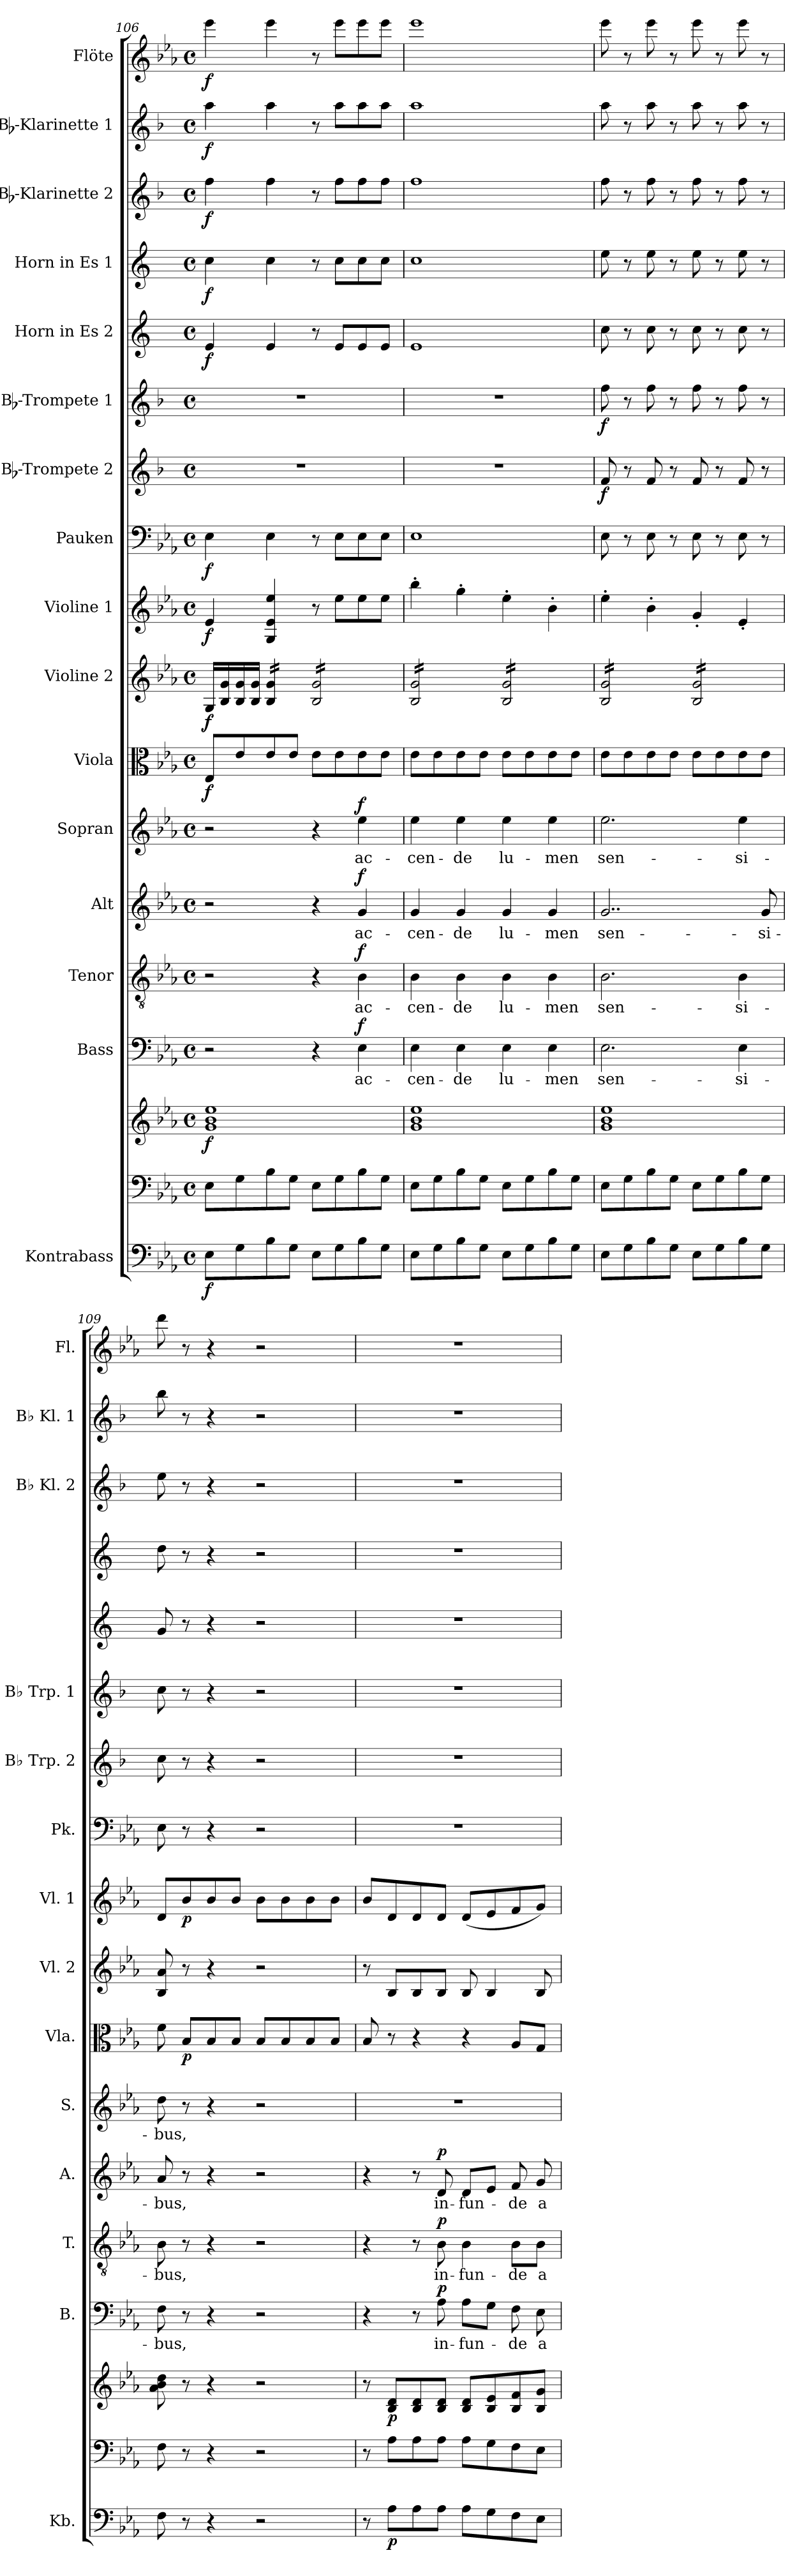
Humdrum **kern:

**kern	**dynam	**kern	**kern	**dynam	**kern	**text	**dynam	**kern	**text	**dynam	**kern	**text	**dynam	**kern	**text	**dynam	**kern	**dynam	**kern	**dynam	**kern	**dynam	**kern	**dynam	**kern	**dynam	**kern	**dynam	**kern	**dynam	**kern	**dynam	**kern	**dynam	**kern	**dynam	**kern	**dynam
*part17	*part17	*part16	*part16	*part16	*part15	*part15	*part15	*part14	*part14	*part14	*part13	*part13	*part13	*part12	*part12	*part12	*part11	*part11	*part10	*part10	*part9	*part9	*part8	*part8	*part7	*part7	*part6	*part6	*part5	*part5	*part4	*part4	*part3	*part3	*part2	*part2	*part1	*part1
*staff18	*staff18	*staff17	*staff16	*staff16/17	*staff15	*staff15	*staff15	*staff14	*staff14	*staff14	*staff13	*staff13	*staff13	*staff12	*staff12	*staff12	*staff11	*staff11	*staff10	*staff10	*staff9	*staff9	*staff8	*staff8	*staff7	*staff7	*staff6	*staff6	*staff5	*staff5	*staff4	*staff4	*staff3	*staff3	*staff2	*staff2	*staff1	*staff1
*I"Kontrabass	*	*	*	*	*I"Bass	*	*	*I"Tenor	*	*	*I"Alt	*	*	*I"Sopran	*	*	*I"Viola	*	*I"Violine 2	*	*I"Violine 1	*	*I"Pauken	*	*I"Bb-Trompete 2	*	*I"Bb-Trompete 1	*	*I"Horn in Es 2	*	*I"Horn in Es 1	*	*I"Bb-Klarinette 2	*	*I"Bb-Klarinette 1	*	*I"Flöte	*
*I'Kb.	*	*	*	*	*I'B.	*	*	*I'T.	*	*	*I'A.	*	*	*I'S.	*	*	*I'Vla.	*	*I'Vl. 2	*	*I'Vl. 1	*	*I'Pk.	*	*I'Bb Trp. 2	*	*I'Bb Trp. 1	*	*	*	*	*	*I'Bb Kl. 2	*	*I'Bb Kl. 1	*	*I'Fl.	*
*clefF4	*	*clefF4	*clefG2	*	*clefF4	*	*	*clefGv2	*	*	*clefG2	*	*	*clefG2	*	*	*clefC3	*	*clefG2	*	*clefG2	*	*clefF4	*	*clefG2	*	*clefG2	*	*clefG2	*	*clefG2	*	*clefG2	*	*clefG2	*	*clefG2	*
*ITrd7c12	*	*	*	*	*	*	*	*	*	*	*	*	*	*	*	*	*	*	*	*	*	*	*	*	*ITrd1c2	*	*ITrd1c2	*	*ITrd5c9	*	*ITrd5c9	*	*ITrd1c2	*	*ITrd1c2	*	*	*
*k[b-e-a-]	*	*k[b-e-a-]	*k[b-e-a-]	*	*k[b-e-a-]	*	*	*k[b-e-a-]	*	*	*k[b-e-a-]	*	*	*k[b-e-a-]	*	*	*k[b-e-a-]	*	*k[b-e-a-]	*	*k[b-e-a-]	*	*k[b-e-a-]	*	*k[b-e-a-]	*	*k[b-e-a-]	*	*k[b-e-a-]	*	*k[b-e-a-]	*	*k[b-e-a-]	*	*k[b-e-a-]	*	*k[b-e-a-]	*
*E-:	*	*E-:	*E-:	*	*E-:	*	*	*E-:	*	*	*E-:	*	*	*E-:	*	*	*E-:	*	*E-:	*	*E-:	*	*E-:	*	*E-:	*	*E-:	*	*E-:	*	*E-:	*	*E-:	*	*E-:	*	*E-:	*
*M4/4	*	*M4/4	*M4/4	*	*M4/4	*	*	*M4/4	*	*	*M4/4	*	*	*M4/4	*	*	*M4/4	*	*M4/4	*	*M4/4	*	*M4/4	*	*M4/4	*	*M4/4	*	*M4/4	*	*M4/4	*	*M4/4	*	*M4/4	*	*M4/4	*
*met(c)	*	*met(c)	*met(c)	*	*met(c)	*	*	*met(c)	*	*	*met(c)	*	*	*met(c)	*	*	*met(c)	*	*met(c)	*	*met(c)	*	*met(c)	*	*met(c)	*	*met(c)	*	*met(c)	*	*met(c)	*	*met(c)	*	*met(c)	*	*met(c)	*
=106	=106	=106	=106	=106	=106	=106	=106	=106	=106	=106	=106	=106	=106	=106	=106	=106	=106	=106	=106	=106	=106	=106	=106	=106	=106	=106	=106	=106	=106	=106	=106	=106	=106	=106	=106	=106	=106	=106
!	!LO:DY:b	!	!	!LO:DY:b	!	!	!	!	!	!	!	!	!	!	!	!	!	!LO:DY:b	!	!LO:DY:b	!	!LO:DY:b	!	!LO:DY:b	!	!	!	!	!	!LO:DY:b	!	!LO:DY:b	!	!LO:DY:b	!	!LO:DY:b	!	!LO:DY:b
8EE-\L	f	8E-\L	1g 1b- 1ee-	f	2r	.	.	2r	.	.	2r	.	.	2r	.	.	8E-/L	f	16G/LL	f	4e-/	f	4E-\	f	1r	.	1r	.	4G/	f	4e-\	f	4ee-\	f	4gg\	f	4eee-\	f
.	.	.	.	.	.	.	.	.	.	.	.	.	.	.	.	.	.	.	16B-/ 16g/	.	.	.	.	.	.	.	.	.	.	.	.	.	.	.	.	.	.	.
8GG\	.	8G\	.	.	.	.	.	.	.	.	.	.	.	.	.	.	8e-/	.	16B-/ 16g/	.	.	.	.	.	.	.	.	.	.	.	.	.	.	.	.	.	.	.
.	.	.	.	.	.	.	.	.	.	.	.	.	.	.	.	.	.	.	16B-/ 16g/JJ	.	.	.	.	.	.	.	.	.	.	.	.	.	.	.	.	.	.	.
*	*	*	*	*	*	*	*	*	*	*	*	*	*	*	*	*	*	*	*tremolo	*	*	*	*	*	*	*	*	*	*	*	*	*	*	*	*	*	*	*
8BB-\	.	8B-\	.	.	.	.	.	.	.	.	.	.	.	.	.	.	8e-/	.	16B-/ 16g/LL	.	4G/ 4e-/ 4ee-/	.	4E-\	.	.	.	.	.	4G/	.	4e-\	.	4ee-\	.	4gg\	.	4eee-\	.
.	.	.	.	.	.	.	.	.	.	.	.	.	.	.	.	.	.	.	16B-/ 16g/	.	.	.	.	.	.	.	.	.	.	.	.	.	.	.	.	.	.	.
8GG\J	.	8G\J	.	.	.	.	.	.	.	.	.	.	.	.	.	.	8e-/J	.	16B-/ 16g/	.	.	.	.	.	.	.	.	.	.	.	.	.	.	.	.	.	.	.
.	.	.	.	.	.	.	.	.	.	.	.	.	.	.	.	.	.	.	16B-/ 16g/JJ	.	.	.	.	.	.	.	.	.	.	.	.	.	.	.	.	.	.	.
8EE-\L	.	8E-\L	.	.	4r	.	.	4r	.	.	4r	.	.	4r	.	.	8e-\L	.	16B-/ 16g/LL	.	8r	.	8r	.	.	.	.	.	8r	.	8r	.	8r	.	8r	.	8r	.
.	.	.	.	.	.	.	.	.	.	.	.	.	.	.	.	.	.	.	16B-/ 16g/	.	.	.	.	.	.	.	.	.	.	.	.	.	.	.	.	.	.	.
8GG\	.	8G\	.	.	.	.	.	.	.	.	.	.	.	.	.	.	8e-\	.	16B-/ 16g/	.	8ee-\L	.	8E-\L	.	.	.	.	.	8G/L	.	8e-\L	.	8ee-\L	.	8gg\L	.	8eee-\L	.
.	.	.	.	.	.	.	.	.	.	.	.	.	.	.	.	.	.	.	16B-/ 16g/	.	.	.	.	.	.	.	.	.	.	.	.	.	.	.	.	.	.	.
!	!	!	!	!	!	!LO:LY:b	!LO:DY:a	!	!LO:LY:b	!LO:DY:a	!	!LO:LY:b	!LO:DY:a	!	!LO:LY:b	!LO:DY:a	!	!	!	!	!	!	!	!	!	!	!	!	!	!	!	!	!	!	!	!	!	!
8BB-\	.	8B-\	.	.	4E-\	ac-	f	4B-\	ac-	f	4g/	ac-	f	4ee-\	ac-	f	8e-\	.	16B-/ 16g/	.	8ee-\	.	8E-\	.	.	.	.	.	8G/	.	8e-\	.	8ee-\	.	8gg\	.	8eee-\	.
.	.	.	.	.	.	.	.	.	.	.	.	.	.	.	.	.	.	.	16B-/ 16g/	.	.	.	.	.	.	.	.	.	.	.	.	.	.	.	.	.	.	.
8GG\J	.	8G\J	.	.	.	.	.	.	.	.	.	.	.	.	.	.	8e-\J	.	16B-/ 16g/	.	8ee-\J	.	8E-\J	.	.	.	.	.	8G/J	.	8e-\J	.	8ee-\J	.	8gg\J	.	8eee-\J	.
.	.	.	.	.	.	.	.	.	.	.	.	.	.	.	.	.	.	.	16B-/ 16g/JJ	.	.	.	.	.	.	.	.	.	.	.	.	.	.	.	.	.	.	.
=107	=107	=107	=107	=107	=107	=107	=107	=107	=107	=107	=107	=107	=107	=107	=107	=107	=107	=107	=107	=107	=107	=107	=107	=107	=107	=107	=107	=107	=107	=107	=107	=107	=107	=107	=107	=107	=107	=107
!	!	!	!	!	!	!LO:LY:b	!	!	!LO:LY:b	!	!	!LO:LY:b	!	!	!LO:LY:b	!	!	!	!	!	!	!	!	!	!	!	!	!	!	!	!	!	!	!	!	!	!	!
8EE-\L	.	8E-\L	1g 1b- 1ee-	.	4E-\	-cen-	.	4B-\	-cen-	.	4g/	-cen-	.	4ee-\	-cen-	.	8e-\L	.	16B-/ 16g/LL	.	4bb-'>\	.	1E-	.	1r	.	1r	.	1G	.	1e-	.	1ee-	.	1gg	.	1eee-	.
.	.	.	.	.	.	.	.	.	.	.	.	.	.	.	.	.	.	.	16B-/ 16g/	.	.	.	.	.	.	.	.	.	.	.	.	.	.	.	.	.	.	.
8GG\	.	8G\	.	.	.	.	.	.	.	.	.	.	.	.	.	.	8e-\	.	16B-/ 16g/	.	.	.	.	.	.	.	.	.	.	.	.	.	.	.	.	.	.	.
.	.	.	.	.	.	.	.	.	.	.	.	.	.	.	.	.	.	.	16B-/ 16g/	.	.	.	.	.	.	.	.	.	.	.	.	.	.	.	.	.	.	.
!	!	!	!	!	!	!LO:LY:b	!	!	!LO:LY:b	!	!	!LO:LY:b	!	!	!LO:LY:b	!	!	!	!	!	!	!	!	!	!	!	!	!	!	!	!	!	!	!	!	!	!	!
8BB-\	.	8B-\	.	.	4E-\	-de	.	4B-\	-de	.	4g/	-de	.	4ee-\	-de	.	8e-\	.	16B-/ 16g/	.	4gg'>\	.	.	.	.	.	.	.	.	.	.	.	.	.	.	.	.	.
.	.	.	.	.	.	.	.	.	.	.	.	.	.	.	.	.	.	.	16B-/ 16g/	.	.	.	.	.	.	.	.	.	.	.	.	.	.	.	.	.	.	.
8GG\J	.	8G\J	.	.	.	.	.	.	.	.	.	.	.	.	.	.	8e-\J	.	16B-/ 16g/	.	.	.	.	.	.	.	.	.	.	.	.	.	.	.	.	.	.	.
.	.	.	.	.	.	.	.	.	.	.	.	.	.	.	.	.	.	.	16B-/ 16g/JJ	.	.	.	.	.	.	.	.	.	.	.	.	.	.	.	.	.	.	.
!	!	!	!	!	!	!LO:LY:b	!	!	!LO:LY:b	!	!	!LO:LY:b	!	!	!LO:LY:b	!	!	!	!	!	!	!	!	!	!	!	!	!	!	!	!	!	!	!	!	!	!	!
8EE-\L	.	8E-\L	.	.	4E-\	lu-	.	4B-\	lu-	.	4g/	lu-	.	4ee-\	lu-	.	8e-\L	.	16B-/ 16g/LL	.	4ee-'>\	.	.	.	.	.	.	.	.	.	.	.	.	.	.	.	.	.
.	.	.	.	.	.	.	.	.	.	.	.	.	.	.	.	.	.	.	16B-/ 16g/	.	.	.	.	.	.	.	.	.	.	.	.	.	.	.	.	.	.	.
8GG\	.	8G\	.	.	.	.	.	.	.	.	.	.	.	.	.	.	8e-\	.	16B-/ 16g/	.	.	.	.	.	.	.	.	.	.	.	.	.	.	.	.	.	.	.
.	.	.	.	.	.	.	.	.	.	.	.	.	.	.	.	.	.	.	16B-/ 16g/	.	.	.	.	.	.	.	.	.	.	.	.	.	.	.	.	.	.	.
!	!	!	!	!	!	!LO:LY:b	!	!	!LO:LY:b	!	!	!LO:LY:b	!	!	!LO:LY:b	!	!	!	!	!	!	!	!	!	!	!	!	!	!	!	!	!	!	!	!	!	!	!
8BB-\	.	8B-\	.	.	4E-\	-men	.	4B-\	-men	.	4g/	-men	.	4ee-\	-men	.	8e-\	.	16B-/ 16g/	.	4b-'>\	.	.	.	.	.	.	.	.	.	.	.	.	.	.	.	.	.
.	.	.	.	.	.	.	.	.	.	.	.	.	.	.	.	.	.	.	16B-/ 16g/	.	.	.	.	.	.	.	.	.	.	.	.	.	.	.	.	.	.	.
8GG\J	.	8G\J	.	.	.	.	.	.	.	.	.	.	.	.	.	.	8e-\J	.	16B-/ 16g/	.	.	.	.	.	.	.	.	.	.	.	.	.	.	.	.	.	.	.
.	.	.	.	.	.	.	.	.	.	.	.	.	.	.	.	.	.	.	16B-/ 16g/JJ	.	.	.	.	.	.	.	.	.	.	.	.	.	.	.	.	.	.	.
=108	=108	=108	=108	=108	=108	=108	=108	=108	=108	=108	=108	=108	=108	=108	=108	=108	=108	=108	=108	=108	=108	=108	=108	=108	=108	=108	=108	=108	=108	=108	=108	=108	=108	=108	=108	=108	=108	=108
!	!	!	!	!	!	!LO:LY:b	!	!	!LO:LY:b	!	!	!LO:LY:b	!	!	!LO:LY:b	!	!	!	!	!	!	!	!	!	!	!LO:DY:b	!	!LO:DY:b	!	!	!	!	!	!	!	!	!	!
8EE-\L	.	8E-\L	1g 1b- 1ee-	.	2.E-\	sen-	.	2.B-\	sen-	.	2..g/	sen-	.	2.ee-\	sen-	.	8e-\L	.	16B-/ 16g/LL	.	4ee-'>\	.	8E-\	.	8e-/	f	8ee-\	f	8e-\	.	8g\	.	8ee-\	.	8gg\	.	8eee-\	.
.	.	.	.	.	.	.	.	.	.	.	.	.	.	.	.	.	.	.	16B-/ 16g/	.	.	.	.	.	.	.	.	.	.	.	.	.	.	.	.	.	.	.
8GG\	.	8G\	.	.	.	.	.	.	.	.	.	.	.	.	.	.	8e-\	.	16B-/ 16g/	.	.	.	8r	.	8r	.	8r	.	8r	.	8r	.	8r	.	8r	.	8r	.
.	.	.	.	.	.	.	.	.	.	.	.	.	.	.	.	.	.	.	16B-/ 16g/	.	.	.	.	.	.	.	.	.	.	.	.	.	.	.	.	.	.	.
8BB-\	.	8B-\	.	.	.	.	.	.	.	.	.	.	.	.	.	.	8e-\	.	16B-/ 16g/	.	4b-'>\	.	8E-\	.	8e-/	.	8ee-\	.	8e-\	.	8g\	.	8ee-\	.	8gg\	.	8eee-\	.
.	.	.	.	.	.	.	.	.	.	.	.	.	.	.	.	.	.	.	16B-/ 16g/	.	.	.	.	.	.	.	.	.	.	.	.	.	.	.	.	.	.	.
8GG\J	.	8G\J	.	.	.	.	.	.	.	.	.	.	.	.	.	.	8e-\J	.	16B-/ 16g/	.	.	.	8r	.	8r	.	8r	.	8r	.	8r	.	8r	.	8r	.	8r	.
.	.	.	.	.	.	.	.	.	.	.	.	.	.	.	.	.	.	.	16B-/ 16g/JJ	.	.	.	.	.	.	.	.	.	.	.	.	.	.	.	.	.	.	.
8EE-\L	.	8E-\L	.	.	.	.	.	.	.	.	.	.	.	.	.	.	8e-\L	.	16B-/ 16g/LL	.	4g'</	.	8E-\	.	8e-/	.	8ee-\	.	8e-\	.	8g\	.	8ee-\	.	8gg\	.	8eee-\	.
.	.	.	.	.	.	.	.	.	.	.	.	.	.	.	.	.	.	.	16B-/ 16g/	.	.	.	.	.	.	.	.	.	.	.	.	.	.	.	.	.	.	.
8GG\	.	8G\	.	.	.	.	.	.	.	.	.	.	.	.	.	.	8e-\	.	16B-/ 16g/	.	.	.	8r	.	8r	.	8r	.	8r	.	8r	.	8r	.	8r	.	8r	.
.	.	.	.	.	.	.	.	.	.	.	.	.	.	.	.	.	.	.	16B-/ 16g/	.	.	.	.	.	.	.	.	.	.	.	.	.	.	.	.	.	.	.
!	!	!	!	!	!	!LO:LY:b	!	!	!LO:LY:b	!	!	!	!	!	!LO:LY:b	!	!	!	!	!	!	!	!	!	!	!	!	!	!	!	!	!	!	!	!	!	!	!
8BB-\	.	8B-\	.	.	4E-\	-si-	.	4B-\	-si-	.	.	.	.	4ee-\	-si-	.	8e-\	.	16B-/ 16g/	.	4e-'</	.	8E-\	.	8e-/	.	8ee-\	.	8e-\	.	8g\	.	8ee-\	.	8gg\	.	8eee-\	.
.	.	.	.	.	.	.	.	.	.	.	.	.	.	.	.	.	.	.	16B-/ 16g/	.	.	.	.	.	.	.	.	.	.	.	.	.	.	.	.	.	.	.
!	!	!	!	!	!	!	!	!	!	!	!	!LO:LY:b	!	!	!	!	!	!	!	!	!	!	!	!	!	!	!	!	!	!	!	!	!	!	!	!	!	!
8GG\J	.	8G\J	.	.	.	.	.	.	.	.	8g/	-si-	.	.	.	.	8e-\J	.	16B-/ 16g/	.	.	.	8r	.	8r	.	8r	.	8r	.	8r	.	8r	.	8r	.	8r	.
.	.	.	.	.	.	.	.	.	.	.	.	.	.	.	.	.	.	.	16B-/ 16g/JJ	.	.	.	.	.	.	.	.	.	.	.	.	.	.	.	.	.	.	.
*	*	*	*	*	*	*	*	*	*	*	*	*	*	*	*	*	*	*	*Xtremolo	*	*	*	*	*	*	*	*	*	*	*	*	*	*	*	*	*	*	*
=109	=109	=109	=109	=109	=109	=109	=109	=109	=109	=109	=109	=109	=109	=109	=109	=109	=109	=109	=109	=109	=109	=109	=109	=109	=109	=109	=109	=109	=109	=109	=109	=109	=109	=109	=109	=109	=109	=109
!	!	!	!	!	!	!LO:LY:b	!	!	!LO:LY:b	!	!	!LO:LY:b	!	!	!LO:LY:b	!	!	!	!	!	!	!	!	!	!	!	!	!	!	!	!	!	!	!	!	!	!	!
8FF\	.	8F\	8a-\ 8b-\ 8dd\	.	8F\	-bus,	.	8B-\	-bus,	.	8a-/	-bus,	.	8dd\	-bus,	.	8f\	.	8B-/ 8a-/	.	8d/L	.	8E-\	.	8b-\	.	8b-\	.	8B-/	.	8f\	.	8dd\	.	8aa-\	.	8ddd\	.
!	!	!	!	!	!	!	!	!	!	!	!	!	!	!	!	!	!	!LO:DY:b	!	!	!	!LO:DY:b	!	!	!	!	!	!	!	!	!	!	!	!	!	!	!	!
8r	.	8r	8r	.	8r	.	.	8r	.	.	8r	.	.	8r	.	.	8B-/L	p	8r	.	8b-/	p	8r	.	8r	.	8r	.	8r	.	8r	.	8r	.	8r	.	8r	.
4r	.	4r	4r	.	4r	.	.	4r	.	.	4r	.	.	4r	.	.	8B-/	.	4r	.	8b-/	.	4r	.	4r	.	4r	.	4r	.	4r	.	4r	.	4r	.	4r	.
.	.	.	.	.	.	.	.	.	.	.	.	.	.	.	.	.	8B-/J	.	.	.	8b-/J	.	.	.	.	.	.	.	.	.	.	.	.	.	.	.	.	.
2r	.	2r	2r	.	2r	.	.	2r	.	.	2r	.	.	2r	.	.	8B-/L	.	2r	.	8b-\L	.	2r	.	2r	.	2r	.	2r	.	2r	.	2r	.	2r	.	2r	.
.	.	.	.	.	.	.	.	.	.	.	.	.	.	.	.	.	8B-/	.	.	.	8b-\	.	.	.	.	.	.	.	.	.	.	.	.	.	.	.	.	.
.	.	.	.	.	.	.	.	.	.	.	.	.	.	.	.	.	8B-/	.	.	.	8b-\	.	.	.	.	.	.	.	.	.	.	.	.	.	.	.	.	.
.	.	.	.	.	.	.	.	.	.	.	.	.	.	.	.	.	8B-/J	.	.	.	8b-\J	.	.	.	.	.	.	.	.	.	.	.	.	.	.	.	.	.
!!LO:PB:g=z
=110	=110	=110	=110	=110	=110	=110	=110	=110	=110	=110	=110	=110	=110	=110	=110	=110	=110	=110	=110	=110	=110	=110	=110	=110	=110	=110	=110	=110	=110	=110	=110	=110	=110	=110	=110	=110	=110	=110
8r	.	8r	8r	.	4r	.	.	4r	.	.	4r	.	.	1r	.	.	8B-/	.	8r	.	8b-/L	.	1r	.	1r	.	1r	.	1r	.	1r	.	1r	.	1r	.	1r	.
!	!LO:DY:b	!	!	!LO:DY:b	!	!	!	!	!	!	!	!	!	!	!	!	!	!	!	!	!	!	!	!	!	!	!	!	!	!	!	!	!	!	!	!	!	!
8AA-\L	p	8A-\L	8B-/ 8d/L	p	.	.	.	.	.	.	.	.	.	.	.	.	8r	.	8B-/L	.	8d/	.	.	.	.	.	.	.	.	.	.	.	.	.	.	.	.	.
8AA-\	.	8A-\	8B-/ 8d/	.	8r	.	.	8r	.	.	8r	.	.	.	.	.	4r	.	8B-/	.	8d/	.	.	.	.	.	.	.	.	.	.	.	.	.	.	.	.	.
!	!	!	!	!	!	!LO:LY:b	!LO:DY:a	!	!LO:LY:b	!LO:DY:a	!	!LO:LY:b	!LO:DY:a	!	!	!	!	!	!	!	!	!	!	!	!	!	!	!	!	!	!	!	!	!	!	!	!	!
8AA-\J	.	8A-\J	8B-/ 8d/J	.	8A-\	in-	p	8B-\	in-	p	8d/	in-	p	.	.	.	.	.	8B-/J	.	8d/J	.	.	.	.	.	.	.	.	.	.	.	.	.	.	.	.	.
!	!	!	!	!	!	!LO:LY:b	!	!	!LO:LY:b	!	!	!LO:LY:b	!	!	!	!	!	!	!	!	!	!	!	!	!	!	!	!	!	!	!	!	!	!	!	!	!	!
8AA-\L	.	8A-\L	8B-/ 8d/L	.	8A-\L	-fun-	.	4B-\	-fun-	.	8d/L	-fun-	.	.	.	.	4r	.	8B-/	.	(<8d/L	.	.	.	.	.	.	.	.	.	.	.	.	.	.	.	.	.
8GG\	.	8G\	8B-/ 8e-/	.	8G\J	.	.	.	.	.	8e-/J	.	.	.	.	.	.	.	4B-/	.	8e-/	.	.	.	.	.	.	.	.	.	.	.	.	.	.	.	.	.
!	!	!	!	!	!	!LO:LY:b	!	!	!LO:LY:b	!	!	!LO:LY:b	!	!	!	!	!	!	!	!	!	!	!	!	!	!	!	!	!	!	!	!	!	!	!	!	!	!
8FF\	.	8F\	8B-/ 8f/	.	8F\	-de	.	8B-\L	-de	.	8f/	-de	.	.	.	.	8A-/L	.	.	.	8f/	.	.	.	.	.	.	.	.	.	.	.	.	.	.	.	.	.
!	!	!	!	!	!	!LO:LY:b	!	!	!LO:LY:b	!	!	!LO:LY:b	!	!	!	!	!	!	!	!	!	!	!	!	!	!	!	!	!	!	!	!	!	!	!	!	!	!
8EE-\J	.	8E-\J	8B-/ 8g/J	.	8E-\	a-	.	8B-\J	a-	.	8g/	a-	.	.	.	.	8G/J	.	8B-/	.	8g/J)	.	.	.	.	.	.	.	.	.	.	.	.	.	.	.	.	.
=	=	=	=	=	=	=	=	=	=	=	=	=	=	=	=	=	=	=	=	=	=	=	=	=	=	=	=	=	=	=	=	=	=	=	=	=	=	=
*-	*-	*-	*-	*-	*-	*-	*-	*-	*-	*-	*-	*-	*-	*-	*-	*-	*-	*-	*-	*-	*-	*-	*-	*-	*-	*-	*-	*-	*-	*-	*-	*-	*-	*-	*-	*-	*-	*-
